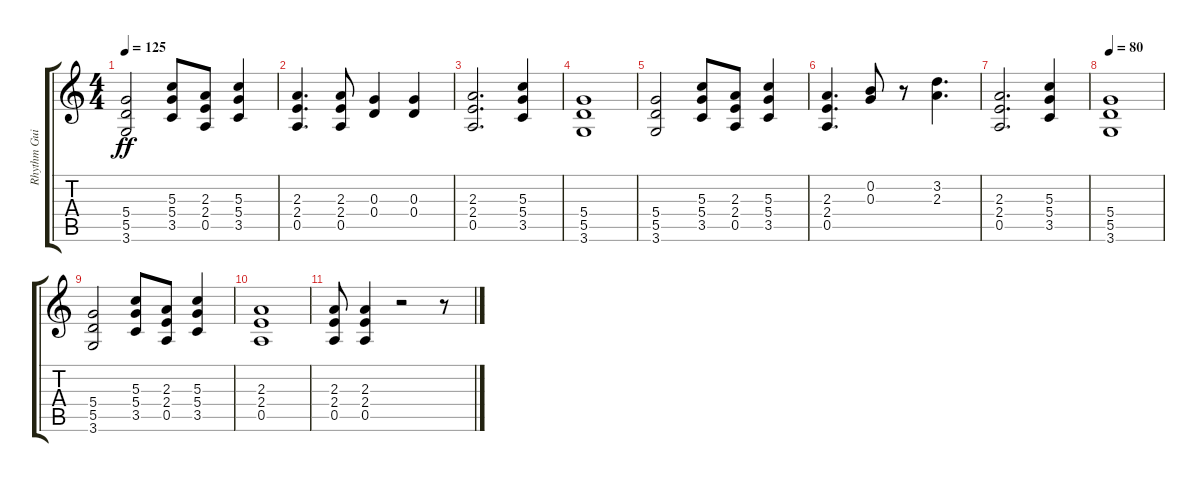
\track ("Rhythm Guitar" "Rhythm Gui") {instrument distortionguitar}
\staff {score tabs}
\tuning (E4 B3 G3 D3 A2 E2) {hide}
\ts (4 4)
\tempo 125
\clef g2
\ks c
(5.4 5.5 3.6).2{dy ff} (5.3 5.4 3.5).8 (2.3 2.4 0.5).8 (5.3 5.4 3.5).4 |
(2.3 2.4 0.5).4{d} (2.3 2.4 0.5).8 (0.3 0.4).4 (0.3 0.4).4 |
(2.3 2.4 0.5).2{d} (5.3 5.4 3.5).4 |
(5.4 5.5 3.6).1 |
(5.4 5.5 3.6).2 (5.3 5.4 3.5).8 (2.3 2.4 0.5).8 (5.3 5.4 3.5).4 |
(2.3 2.4 0.5).4{d} (0.2 0.3).8 r.8 (3.2 2.3).4{d} |
(2.3 2.4 0.5).2{d} (5.3 5.4 3.5).4 |
\tempo 80
(5.4 5.5 3.6).1 |
(5.4 5.5 3.6).2 (5.3 5.4 3.5).8 (2.3 2.4 0.5).8 (5.3 5.4 3.5).4 |
(2.3 2.4 0.5).1 |
(2.3 2.4 0.5).8 (2.3 2.4 0.5).4 r.2 r.8
